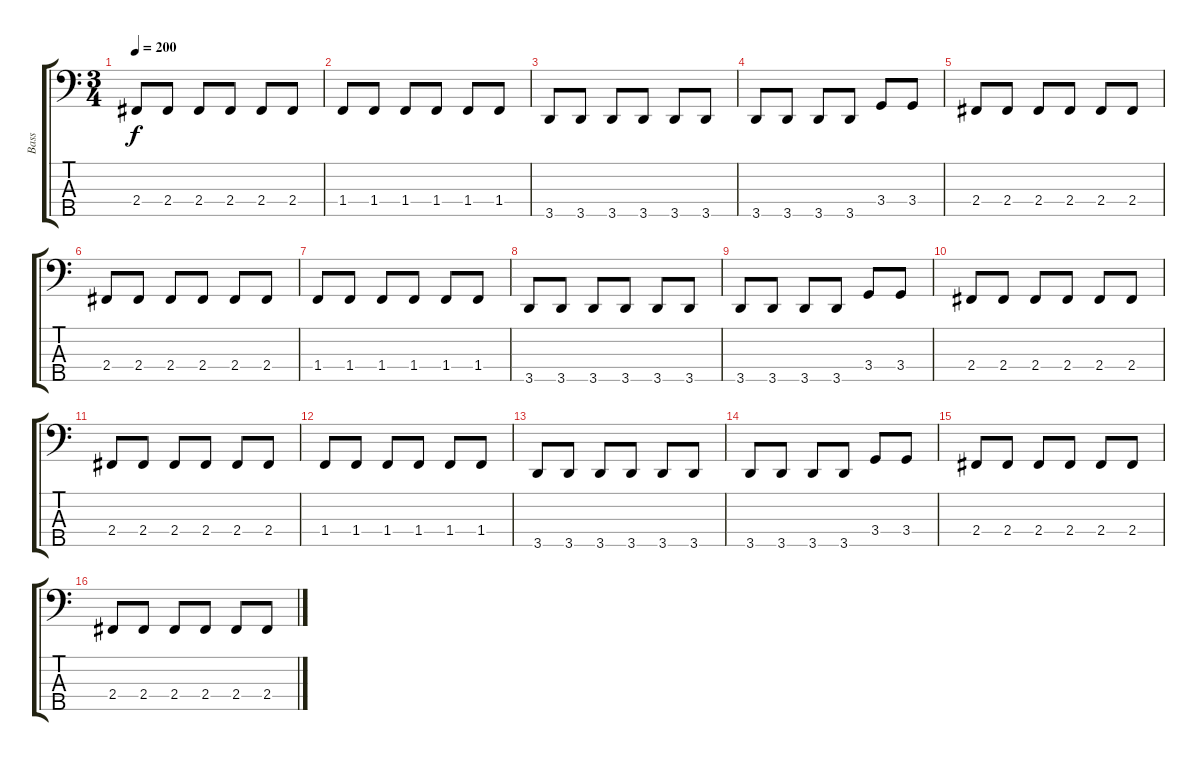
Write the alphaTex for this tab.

\track ("Bass" "Bass") {instrument electricbassfinger}
\staff {score tabs}
\tuning (G2 D2 A1 E1 B0) {hide}
\ts (3 4)
\tempo 200
\clef f4
\ks c
2.4.8{dy f} 2.4.8 2.4.8 2.4.8 2.4.8 2.4.8 |
1.4.8 1.4.8 1.4.8 1.4.8 1.4.8 1.4.8 |
3.5.8 3.5.8 3.5.8 3.5.8 3.5.8 3.5.8 |
3.5.8 3.5.8 3.5.8 3.5.8 3.4.8 3.4.8 |
2.4.8 2.4.8 2.4.8 2.4.8 2.4.8 2.4.8 |
2.4.8 2.4.8 2.4.8 2.4.8 2.4.8 2.4.8 |
1.4.8 1.4.8 1.4.8 1.4.8 1.4.8 1.4.8 |
3.5.8 3.5.8 3.5.8 3.5.8 3.5.8 3.5.8 |
3.5.8 3.5.8 3.5.8 3.5.8 3.4.8 3.4.8 |
2.4.8 2.4.8 2.4.8 2.4.8 2.4.8 2.4.8 |
2.4.8 2.4.8 2.4.8 2.4.8 2.4.8 2.4.8 |
1.4.8 1.4.8 1.4.8 1.4.8 1.4.8 1.4.8 |
3.5.8 3.5.8 3.5.8 3.5.8 3.5.8 3.5.8 |
3.5.8 3.5.8 3.5.8 3.5.8 3.4.8 3.4.8 |
2.4.8 2.4.8 2.4.8 2.4.8 2.4.8 2.4.8 |
2.4.8 2.4.8 2.4.8 2.4.8 2.4.8 2.4.8
